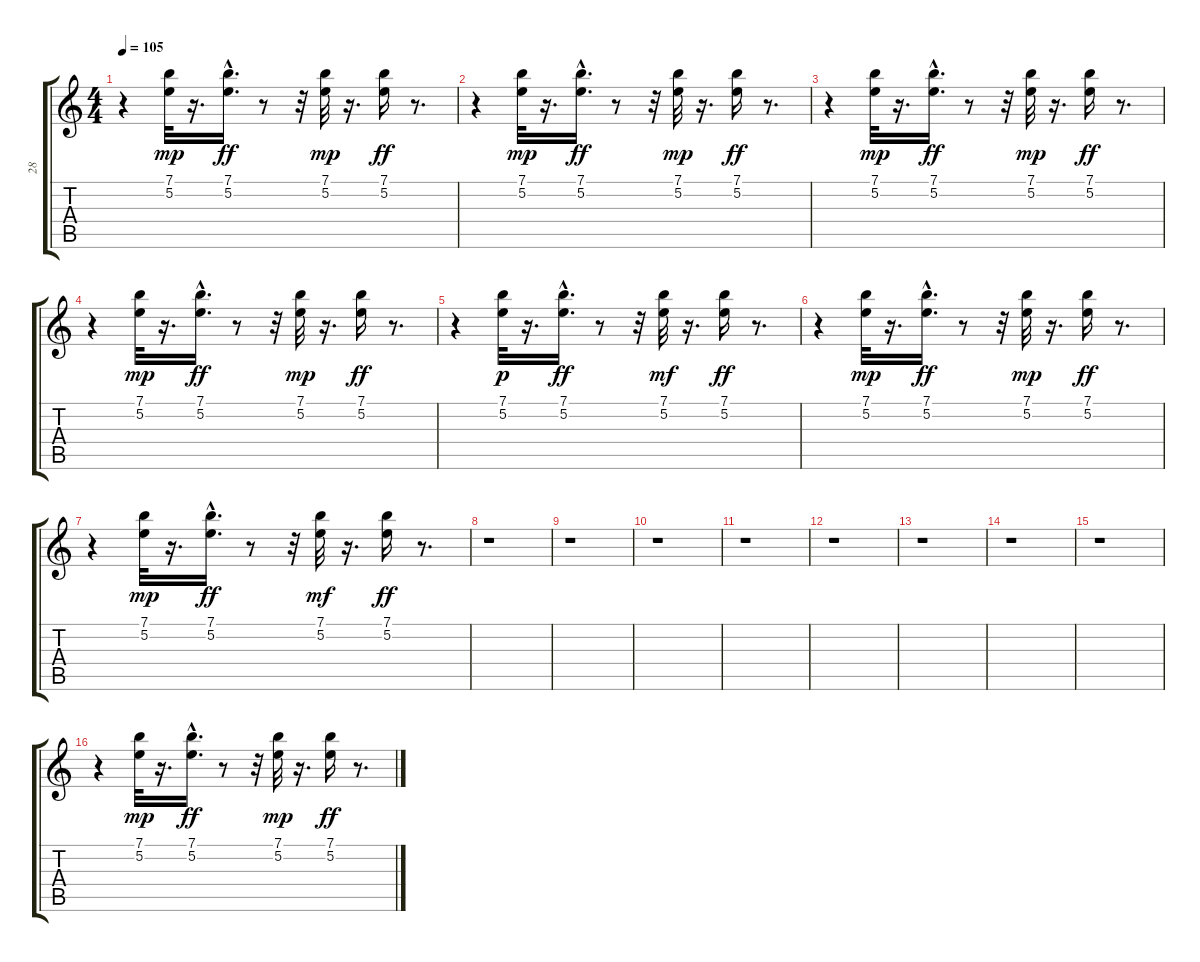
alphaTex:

\track ("28" "28") {instrument electricguitarclean}
\staff {score tabs}
\tuning (E4 B3 G3 D3 A2 E2) {hide}
\ts (4 4)
\tempo 105
\clef g2
\ks c
r.4{dy ff} (7.1 5.2).32{dy mp} r.16{d} (7.1 5.2{hac}).16{d dy ff} r.8 r.32 (7.1 5.2).32{dy mp} r.16{d} (7.1 5.2).16{dy ff} r.8{d} |
r.4 (7.1 5.2).32{dy mp} r.16{d} (7.1 5.2{hac}).16{d dy ff} r.8 r.32 (7.1 5.2).32{dy mp} r.16{d} (7.1 5.2).16{dy ff} r.8{d} |
r.4 (7.1 5.2).32{dy mp} r.16{d} (7.1 5.2{hac}).16{d dy ff} r.8 r.32 (7.1 5.2).32{dy mp} r.16{d} (7.1 5.2).16{dy ff} r.8{d} |
r.4 (7.1 5.2).32{dy mp} r.16{d} (7.1 5.2{hac}).16{d dy ff} r.8 r.32 (7.1 5.2).32{dy mp} r.16{d} (7.1 5.2).16{dy ff} r.8{d} |
r.4 (7.1 5.2).32{dy p} r.16{d} (7.1 5.2{hac}).16{d dy ff} r.8 r.32 (7.1 5.2).32{dy mf} r.16{d} (7.1 5.2).16{dy ff} r.8{d} |
r.4 (7.1 5.2).32{dy mp} r.16{d} (7.1 5.2{hac}).16{d dy ff} r.8 r.32 (7.1 5.2).32{dy mp} r.16{d} (7.1 5.2).16{dy ff} r.8{d} |
r.4 (7.1 5.2).32{dy mp} r.16{d} (7.1 5.2{hac}).16{d dy ff} r.8 r.32 (7.1 5.2).32{dy mf} r.16{d} (7.1 5.2).16{dy ff} r.8{d} |
r.1 |
r.1 |
r.1 |
r.1 |
r.1 |
r.1 |
r.1 |
r.1 |
r.4 (7.1 5.2).32{dy mp} r.16{d} (7.1 5.2{hac}).16{d dy ff} r.8 r.32 (7.1 5.2).32{dy mp} r.16{d} (7.1 5.2).16{dy ff} r.8{d}
